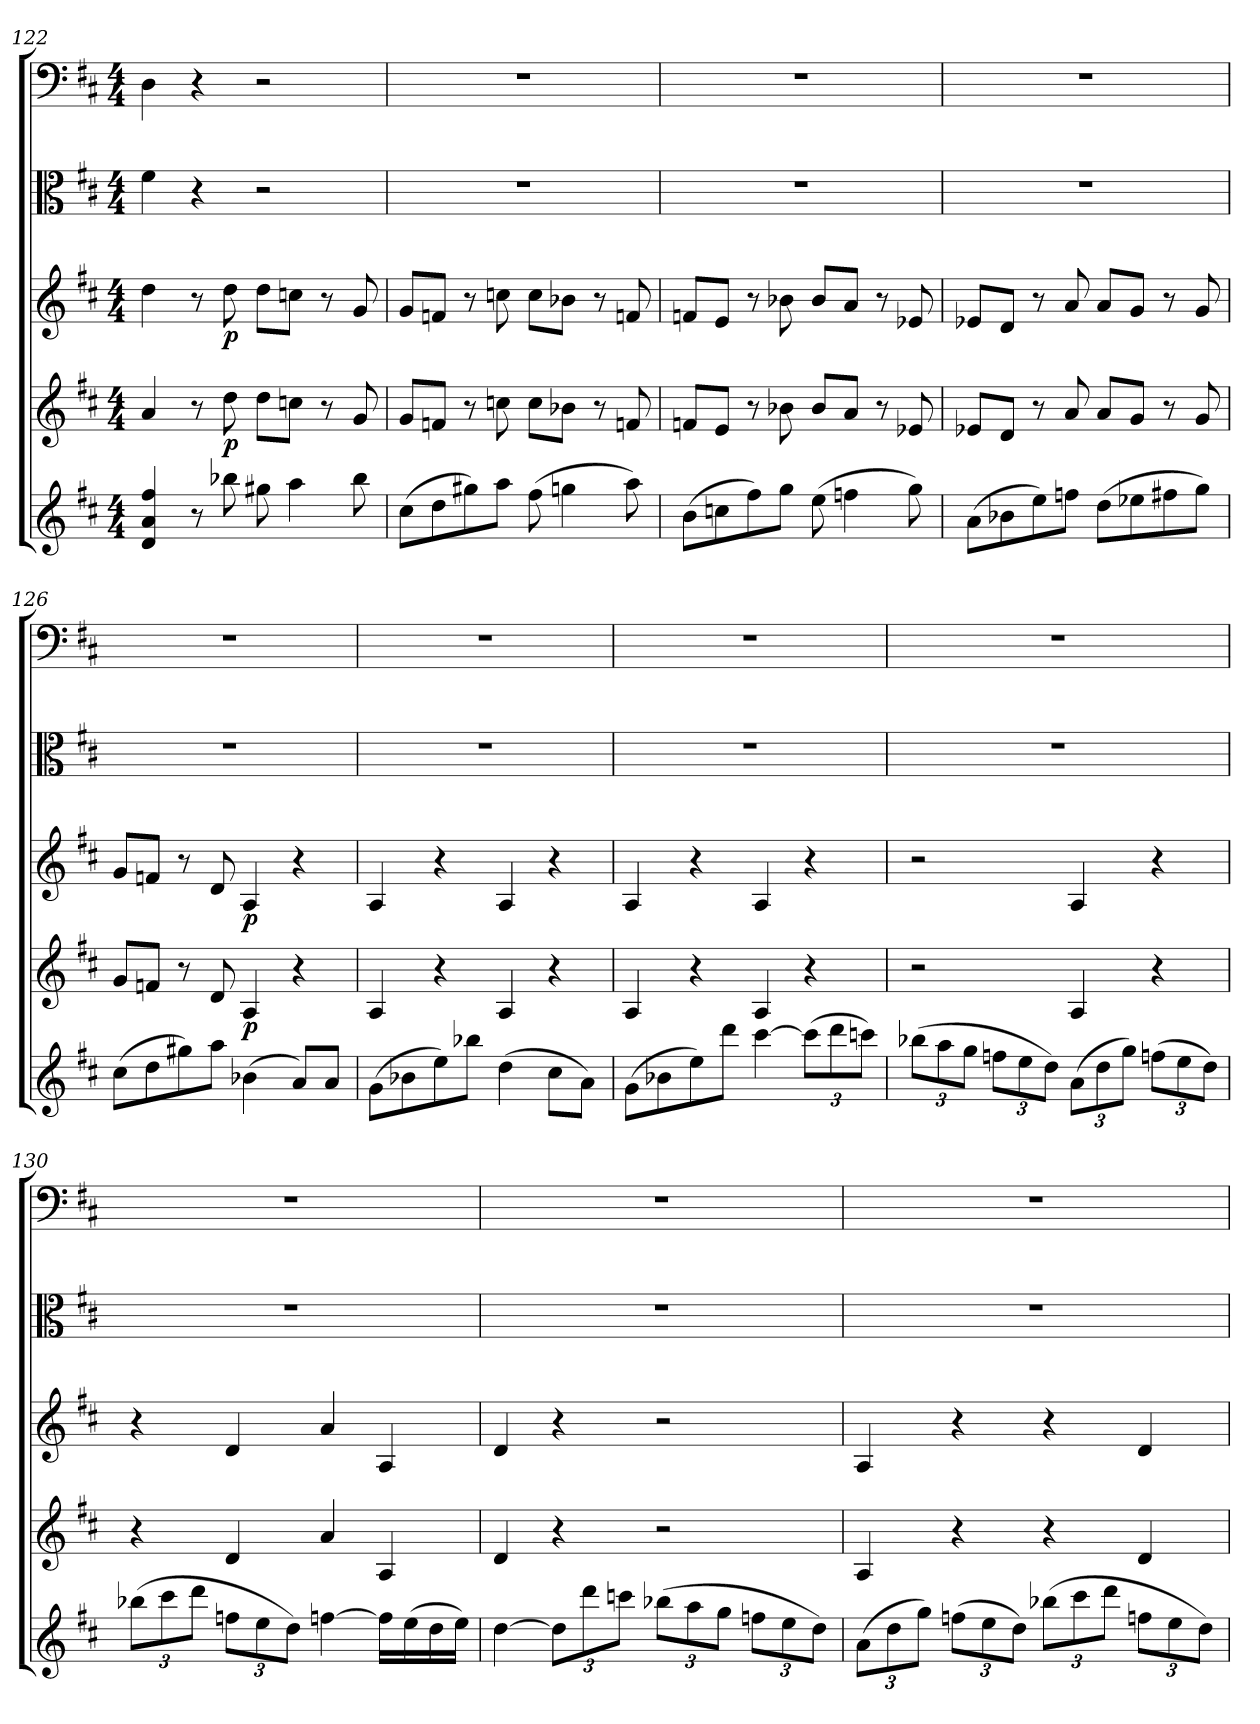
**kern	**kern	**dynam	**kern	**dynam	**kern	**kern
*part5	*part4	*part4	*part3	*part3	*part2	*part1
*staff5	*staff4	*staff4	*staff3	*staff3	*staff2	*staff1
*clefG2	*clefG2	*	*clefG2	*	*clefC3	*clefF4
*k[f#c#]	*k[f#c#]	*	*k[f#c#]	*	*k[f#c#]	*k[f#c#]
*D:	*D:	*	*D:	*	*D:	*D:
*M4/4	*M4/4	*	*M4/4	*	*M4/4	*M4/4
=122	=122	=122	=122	=122	=122	=122
4d/ 4a/ 4ff#/	4a/	.	4dd\	.	4f#\	4D\
8r	8r	.	8r	.	4r	4r
8bb-X\	8dd\	p	8dd\	p	.	.
8gg#X\	8dd\L	.	8dd\L	.	2r	2r
4aa\	8ccn\J	.	8ccn\J	.	.	.
.	8r	.	8r	.	.	.
8bb-\	8g/	.	8g/	.	.	.
=123	=123	=123	=123	=123	=123	=123
(8cc#\L	8g/L	.	8g/L	.	1r	1r
8dd\	8fn/J	.	8fn/J	.	.	.
8gg#X\)	8r	.	8r	.	.	.
8aa\J	8ccn\	.	8ccn\	.	.	.
(8ff#\	8cc\L	.	8cc\L	.	.	.
4ggn\	8b-X\J	.	8b-X\J	.	.	.
.	8r	.	8r	.	.	.
8aa\)	8fn/	.	8fn/	.	.	.
=124	=124	=124	=124	=124	=124	=124
(8b\L	8fn/L	.	8fn/L	.	1r	1r
8ccn\	8e/J	.	8e/J	.	.	.
8ff#\)	8r	.	8r	.	.	.
8gg\J	8b-X\	.	8b-X\	.	.	.
(8ee\	8b-/L	.	8b-/L	.	.	.
4ffn\	8a/J	.	8a/J	.	.	.
.	8r	.	8r	.	.	.
8gg\)	8e-X/	.	8e-X/	.	.	.
=125	=125	=125	=125	=125	=125	=125
(8a\L	8e-X/L	.	8e-X/L	.	1r	1r
8b-X\	8d/J	.	8d/J	.	.	.
8ee\)	8r	.	8r	.	.	.
8ffn\J	8a/	.	8a/	.	.	.
(8dd\L	8a/L	.	8a/L	.	.	.
8ee-X\	8g/J	.	8g/J	.	.	.
8ff#X\	8r	.	8r	.	.	.
8gg\J)	8g/	.	8g/	.	.	.
=126	=126	=126	=126	=126	=126	=126
(8cc#\L	8g/L	.	8g/L	.	1r	1r
8dd\	8fn/J	.	8fn/J	.	.	.
8gg#X\)	8r	.	8r	.	.	.
8aa\J	8d/	.	8d/	.	.	.
(4b-X\	4A/	p	4A/	p	.	.
8a/L)	4r	.	4r	.	.	.
8a/J	.	.	.	.	.	.
=127	=127	=127	=127	=127	=127	=127
(8g\L	4A/	.	4A/	.	1r	1r
8b-X\	.	.	.	.	.	.
8ee\)	4r	.	4r	.	.	.
8bb-X\J	.	.	.	.	.	.
(4dd\	4A/	.	4A/	.	.	.
8cc#\L	4r	.	4r	.	.	.
8a\J)	.	.	.	.	.	.
=128	=128	=128	=128	=128	=128	=128
(8g\L	4A/	.	4A/	.	1r	1r
8b-X\	.	.	.	.	.	.
8ee\)	4r	.	4r	.	.	.
8ddd\J	.	.	.	.	.	.
[4ccc#\	4A/	.	4A/	.	.	.
(12ccc#\L]	4r	.	4r	.	.	.
12ddd\	.	.	.	.	.	.
12cccn\J)	.	.	.	.	.	.
=129	=129	=129	=129	=129	=129	=129
(12bb-X\L	2r	.	2r	.	1r	1r
12aa\	.	.	.	.	.	.
12gg\J	.	.	.	.	.	.
12ffn\L	.	.	.	.	.	.
12ee\	.	.	.	.	.	.
12dd\J)	.	.	.	.	.	.
(12a\L	4A/	.	4A/	.	.	.
12dd\	.	.	.	.	.	.
12gg\J)	.	.	.	.	.	.
(12ffn\L	4r	.	4r	.	.	.
12ee\	.	.	.	.	.	.
12dd\J)	.	.	.	.	.	.
=130	=130	=130	=130	=130	=130	=130
(12bb-X\L	4r	.	4r	.	1r	1r
12ccc#\	.	.	.	.	.	.
12ddd\J	.	.	.	.	.	.
12ffn\L	4d/	.	4d/	.	.	.
12ee\	.	.	.	.	.	.
12dd\J)	.	.	.	.	.	.
[4ffn\	4a/	.	4a/	.	.	.
16ff\LL]	4A/	.	4A/	.	.	.
(16ee\	.	.	.	.	.	.
16dd\	.	.	.	.	.	.
16ee\JJ)	.	.	.	.	.	.
=131	=131	=131	=131	=131	=131	=131
[4dd\	4d/	.	4d/	.	1r	1r
12dd\L]	4r	.	4r	.	.	.
12ddd\	.	.	.	.	.	.
12cccn\J	.	.	.	.	.	.
(12bb-X\L	2r	.	2r	.	.	.
12aa\	.	.	.	.	.	.
12gg\J	.	.	.	.	.	.
12ffn\L	.	.	.	.	.	.
12ee\	.	.	.	.	.	.
12dd\J)	.	.	.	.	.	.
=132	=132	=132	=132	=132	=132	=132
(12a\L	4A/	.	4A/	.	1r	1r
12dd\	.	.	.	.	.	.
12gg\J)	.	.	.	.	.	.
(12ffn\L	4r	.	4r	.	.	.
12ee\	.	.	.	.	.	.
12dd\J)	.	.	.	.	.	.
(12bb-X\L	4r	.	4r	.	.	.
12ccc#\	.	.	.	.	.	.
12ddd\J	.	.	.	.	.	.
12ffn\L	4d/	.	4d/	.	.	.
12ee\	.	.	.	.	.	.
12dd\J)	.	.	.	.	.	.
=	=	=	=	=	=	=
*-	*-	*-	*-	*-	*-	*-
